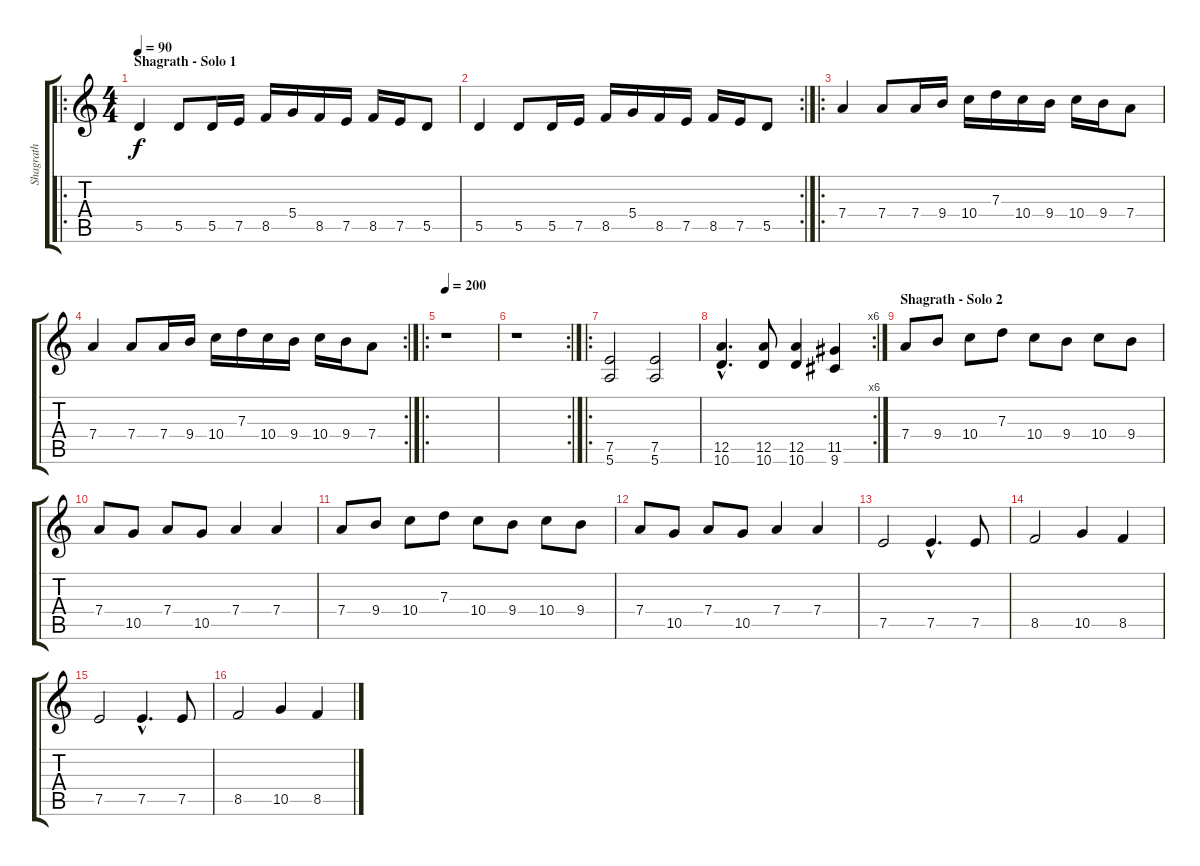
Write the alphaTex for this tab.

\track ("Shagrath" "Shagrath") {instrument distortionguitar}
\staff {score tabs}
\tuning (E4 B3 G3 D3 A2 E2) {hide}
\ro
\ts (4 4)
\section ("" "Shagrath - Solo 1")
\tempo 90
\clef g2
\ks c
5.5.4{dy f} 5.5.8 5.5.16 7.5.16 8.5.16 5.4.16 8.5.16 7.5.16 8.5.16 7.5.16 5.5.8 |
\rc 2
5.5.4 5.5.8 5.5.16 7.5.16 8.5.16 5.4.16 8.5.16 7.5.16 8.5.16 7.5.16 5.5.8 |
\ro
7.4.4 7.4.8 7.4.16 9.4.16 10.4.16 7.3.16 10.4.16 9.4.16 10.4.16 9.4.16 7.4.8 |
\rc 2
7.4.4 7.4.8 7.4.16 9.4.16 10.4.16 7.3.16 10.4.16 9.4.16 10.4.16 9.4.16 7.4.8 |
\ro
\tempo 200
r.1 |
\rc 2
r.1 |
\ro
(7.5 5.6).2 (7.5 5.6).2 |
\rc 6
(12.5{hac} 10.6{hac}).4{d} (12.5 10.6).8 (12.5 10.6).4 (11.5 9.6).4 |
\section ("" "Shagrath - Solo 2")
7.4.8 9.4.8 10.4.8 7.3.8 10.4.8 9.4.8 10.4.8 9.4.8 |
7.4.8 10.5.8 7.4.8 10.5.8 7.4.4 7.4.4 |
7.4.8 9.4.8 10.4.8 7.3.8 10.4.8 9.4.8 10.4.8 9.4.8 |
7.4.8 10.5.8 7.4.8 10.5.8 7.4.4 7.4.4 |
7.5.2 7.5{hac}.4{d} 7.5.8 |
8.5.2 10.5.4 8.5.4 |
7.5.2 7.5{hac}.4{d} 7.5.8 |
8.5.2 10.5.4 8.5.4
